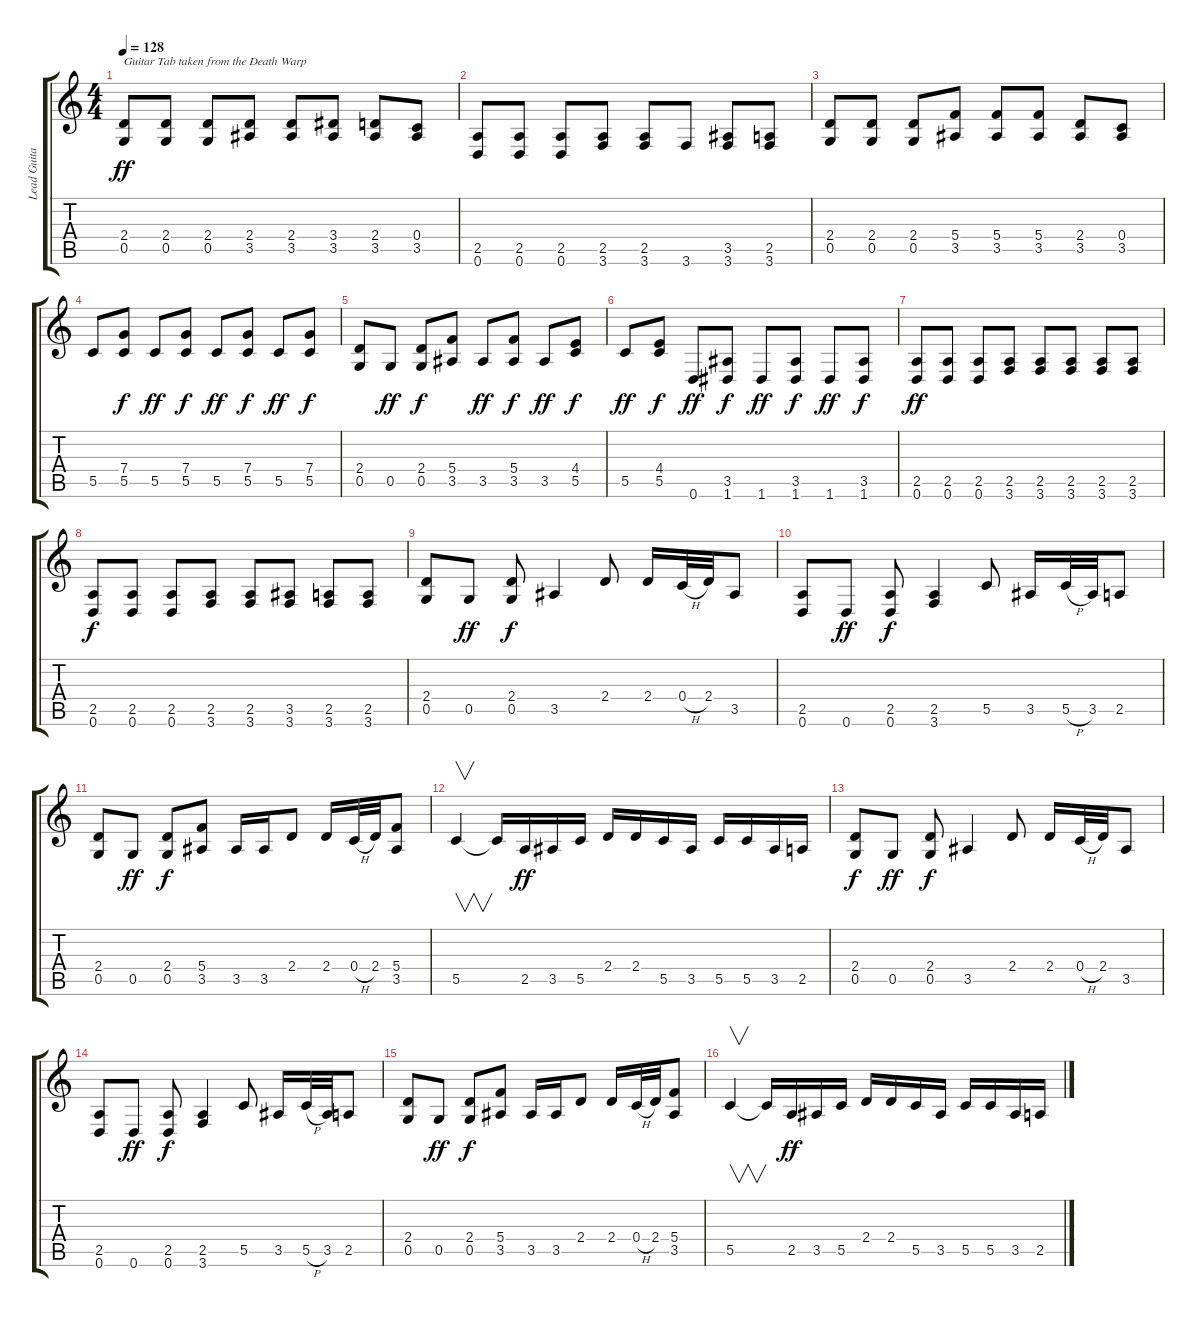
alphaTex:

\track ("Lead Guitar" "Lead Guita") {instrument distortionguitar}
\staff {score tabs}
\tuning (D4 A3 F3 C3 G2 D2) {hide}
\ts (4 4)
\tempo 128
\clef g2
\ks c
(2.4 0.5).8{txt "Guitar Tab taken from the Death Warp" dy ff instrument distortionguitar} (2.4 0.5).8 (2.4 0.5).8 (2.4 3.5).8 (2.4 3.5).8 (3.4 3.5).8 (2.4 3.5).8 (0.4 3.5).8 |
(2.5 0.6).8{txt ""} (2.5 0.6).8 (2.5 0.6).8 (2.5 3.6).8 (2.5 3.6).8 3.6.8 (3.5 3.6).8 (2.5 3.6).8 |
(2.4 0.5).8 (2.4 0.5).8 (2.4 0.5).8 (5.4 3.5).8 (5.4 3.5).8 (5.4 3.5).8 (2.4 3.5).8 (0.4 3.5).8 |
5.5.8 (7.4 5.5).8{dy f} 5.5.8{dy ff} (7.4 5.5).8{dy f} 5.5.8{dy ff} (7.4 5.5).8{dy f} 5.5.8{dy ff} (7.4 5.5).8{dy f} |
(2.4 0.5).8 0.5.8{dy ff} (2.4 0.5).8{dy f} (5.4 3.5).8 3.5.8{dy ff} (5.4 3.5).8{dy f} 3.5.8{dy ff} (4.4 5.5).8{dy f} |
5.5.8{dy ff} (4.4 5.5).8{dy f} 0.6.8{dy ff} (3.5 1.6).8{dy f} 1.6.8{dy ff} (3.5 1.6).8{dy f} 1.6.8{dy ff} (3.5 1.6).8{dy f} |
(2.5 0.6).8{dy ff} (2.5 0.6).8 (2.5 0.6).8 (2.5 3.6).8 (2.5 3.6).8 (2.5 3.6).8 (2.5 3.6).8 (2.5 3.6).8 |
(2.5 0.6).8{dy f} (2.5 0.6).8 (2.5 0.6).8 (2.5 3.6).8 (2.5 3.6).8 (3.5 3.6).8 (2.5 3.6).8 (2.5 3.6).8 |
(2.4 0.5).8 0.5.8{dy ff} (2.4 0.5).8{dy f} 3.5.4 2.4.8 2.4.16 0.4{h}.32 2.4.32 3.5.8 |
(2.5 0.6).8 0.6.8{dy ff} (2.5 0.6).8{dy f} (2.5 3.6).4 5.5.8 3.5.16 5.5{h}.32 3.5.32 2.5.8 |
(2.4 0.5).8 0.5.8{dy ff} (2.4 0.5).8{dy f} (5.4 3.5).8 3.5.16 3.5.16 2.4.8 2.4.16 0.4{h}.32 2.4.32 (5.4 3.5).8 |
5.5.4{v} 5.5{t}.16 2.5.16{dy ff} 3.5.16 5.5.16 2.4.16 2.4.16 5.5.16 3.5.16 5.5.16 5.5.16 3.5.16 2.5.16 |
(2.4 0.5).8{dy f} 0.5.8{dy ff} (2.4 0.5).8{dy f} 3.5.4 2.4.8 2.4.16 0.4{h}.32 2.4.32 3.5.8 |
(2.5 0.6).8 0.6.8{dy ff} (2.5 0.6).8{dy f} (2.5 3.6).4 5.5.8 3.5.16 5.5{h}.32 3.5.32 2.5.8 |
(2.4 0.5).8 0.5.8{dy ff} (2.4 0.5).8{dy f} (5.4 3.5).8 3.5.16 3.5.16 2.4.8 2.4.16 0.4{h}.32 2.4.32 (5.4 3.5).8 |
5.5.4{v} 5.5{t}.16 2.5.16{dy ff} 3.5.16 5.5.16 2.4.16 2.4.16 5.5.16 3.5.16 5.5.16 5.5.16 3.5.16 2.5.16
